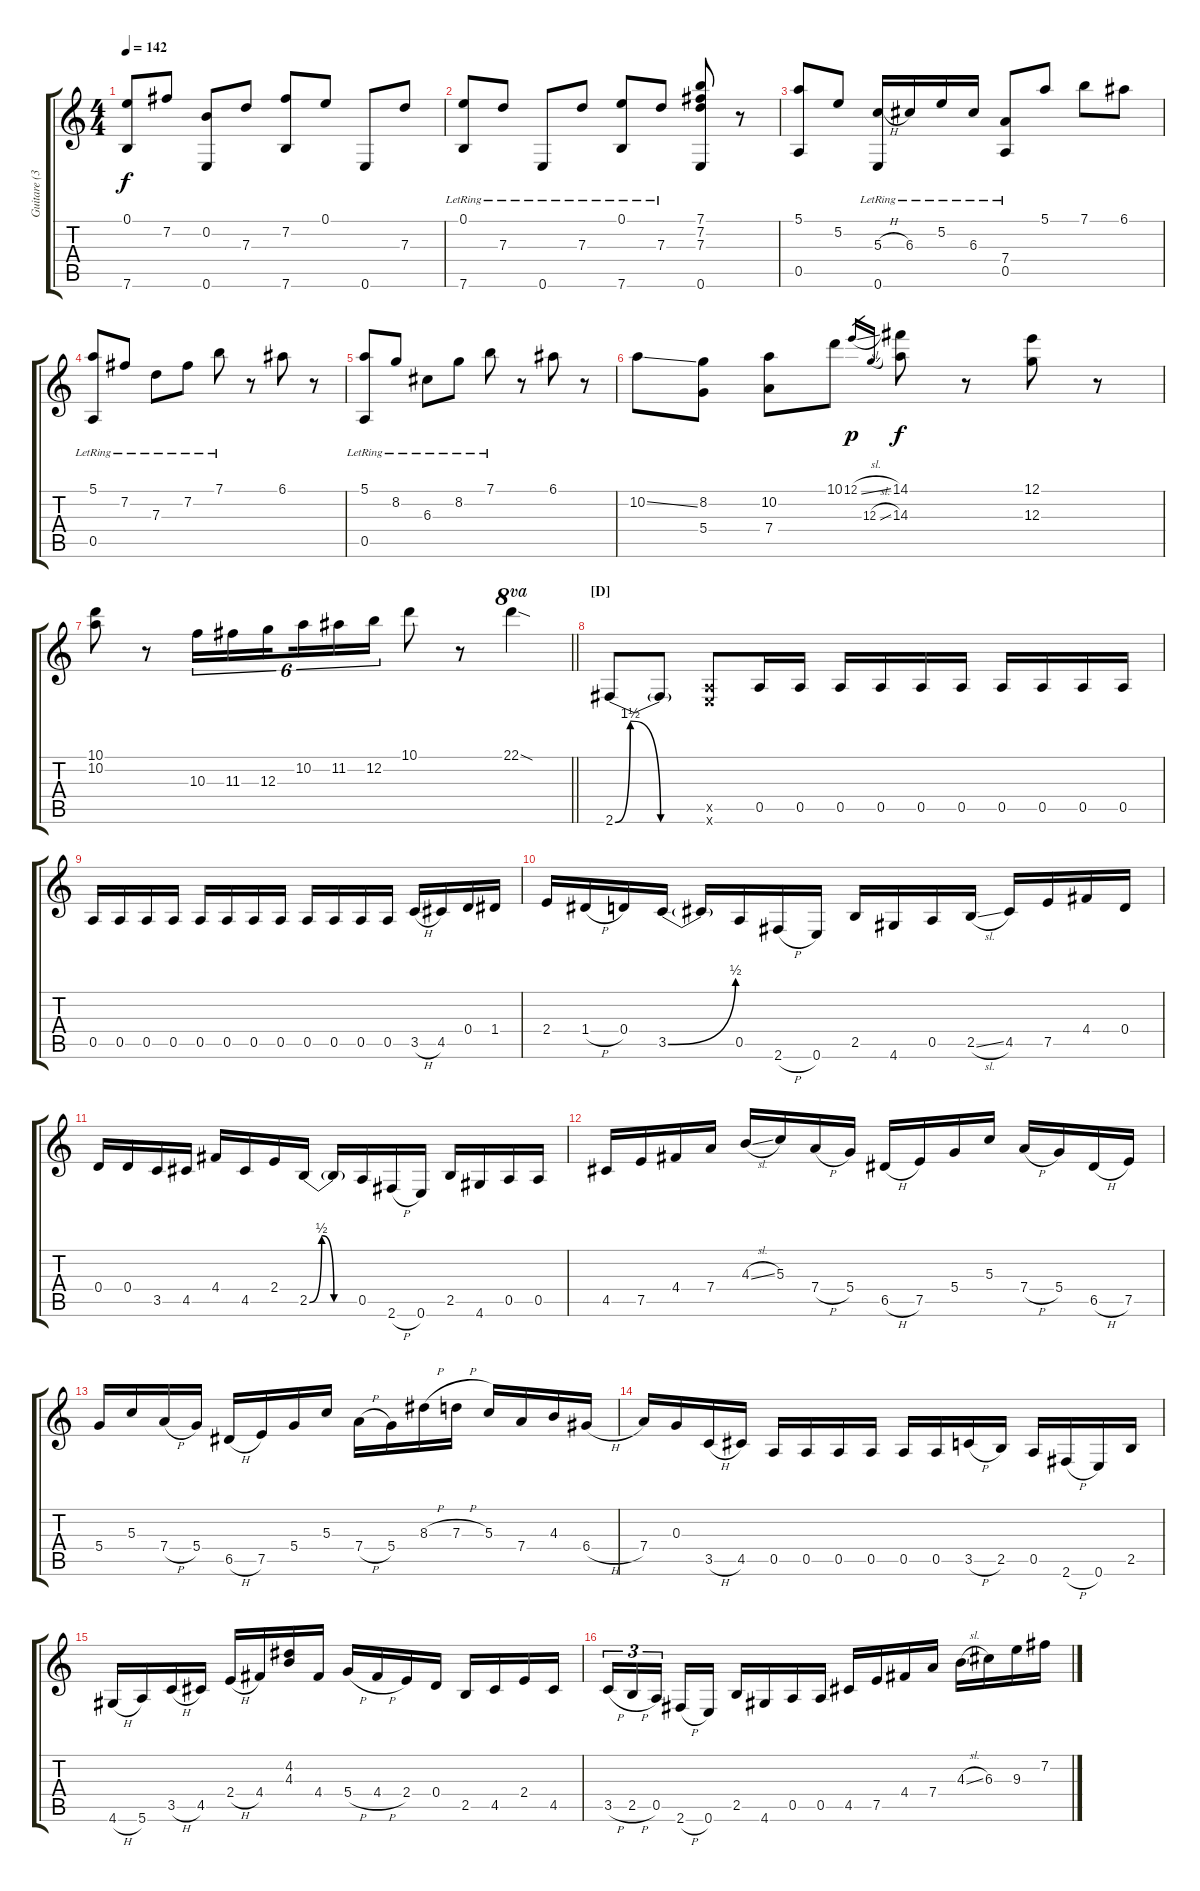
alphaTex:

\track ("Guitare (3)" "Guitare (3") {instrument electricguitarjazz}
\staff {score tabs}
\tuning (E4 B3 G3 D3 A2 E2) {hide}
\ts (4 4)
\tempo 142
\clef g2
\ks c
(0.1 7.6).8{dy f} 7.2.8 (0.2 0.6).8 7.3.8 (7.2 7.6).8 0.1.8 0.6.8 7.3.8 |
(0.1{lr} 7.6{lr}).8 7.3{lr}.8 0.6{lr}.8 7.3{lr}.8 (0.1{lr} 7.6{lr}).8 7.3{lr}.8 (7.1 7.2 7.3 0.6).8 r.8 |
(5.1 0.5).8 5.2.8 (5.3{h lr} 0.6).16 6.3{lr}.16 5.2{lr}.16 6.3{lr}.16 (7.4{lr} 0.5).8 5.1.8 7.1.8 6.1.8 |
(5.1{lr} 0.5{lr}).8 7.2{lr}.8 7.3{lr}.8 7.2{lr}.8 7.1{lr}.8 r.8 6.1.8 r.8 |
(5.1{lr} 0.5{lr}).8 8.2{lr}.8 6.3{lr}.8 8.2{lr}.8 7.1{lr}.8 r.8 6.1.8 r.8 |
10.2{ss}.8 (8.2 5.4).8 (10.2 7.4).8 10.1.8 12.1{sl}.16{gr dy p} 12.3{sl}.16{gr} (14.1 14.3).8{dy f} r.8 (12.1 12.3).8 r.8 |
\barLineRight lightlight
(10.1 10.2).8 r.8 10.3.16{tu (6 4)} 11.3.16{tu (6 4)} 12.3.16{tu (6 4) beam splitsecondary} 10.2.16{tu (6 4)} 11.2.16{tu (6 4)} 12.2.16{tu (6 4)} 10.1.8 r.8 22.1{sod}.4{ot 8va} |
\section ("" "[D]")
2.6{be (custom 0 0 10 6 30 0 60 0)}.8{instrument electricguitarjazz} 2.6{t}.8 (0.5{x} 0.6{x}).8 0.5.16 0.5.16 0.5.16 0.5.16 0.5.16 0.5.16 0.5.16 0.5.16 0.5.16 0.5.16 |
0.5.16 0.5.16 0.5.16 0.5.16 0.5.16 0.5.16 0.5.16 0.5.16 0.5.16 0.5.16 0.5.16 0.5.16 3.5{h}.16 4.5.16 0.4.16 1.4.16 |
2.4.16 1.4{h}.16 0.4.16 3.5{be (bend 0 0 60 2)}.16 3.5{t}.16 0.5.16 2.6{h}.16 0.6.16 2.5.16 4.6.16 0.5.16 2.5{sl}.16 4.5.16 7.5.16 4.4.16 0.4.16 |
0.4.16 0.4.16 3.5.16 4.5.16 4.4.16 4.5.16 2.4.16 2.5{be (custom 0 0 15 2 30 0 60 0)}.16 2.5{t}.16 0.5.16 2.6{h}.16 0.6.16 2.5.16 4.6.16 0.5.16 0.5.16 |
4.5.16 7.5.16 4.4.16 7.4.16 4.3{sl}.16 5.3.16 7.4{h}.16 5.4.16 6.5{h}.16 7.5.16 5.4.16 5.3.16 7.4{h}.16 5.4.16 6.5{h}.16 7.5.16 |
5.4.16 5.3.16 7.4{h}.16 5.4.16 6.5{h}.16 7.5.16 5.4.16 5.3.16 7.4{h}.16 5.4.16 8.3{h}.16 7.3{h}.16 5.3.16 7.4.16 4.3.16 6.4{h}.16 |
7.4.16 0.3.16 3.5{h}.16 4.5.16 0.5.16 0.5.16 0.5.16 0.5.16 0.5.16 0.5.16 3.5{h}.16 2.5.16 0.5.16 2.6{h}.16 0.6.16 2.5.16 |
4.6{h}.16 5.6.16 3.5{h}.16 4.5.16 2.4{h}.16 4.4.16 (4.2 4.3).16 4.4.16 5.4{h}.16 4.4{h}.16 2.4.16 0.4.16 2.5.16 4.5.16 2.4.16 4.5.16 |
3.5{h}.16{tu (3 2)} 2.5{h}.16{tu (3 2)} 0.5.16{tu (3 2) beam splitsecondary} 2.6{h}.16 0.6.16 2.5.16 4.6.16 0.5.16 0.5.16 4.5.16 7.5.16 4.4.16 7.4.16 4.3{sl}.16 6.3.16 9.3.16 7.2.16
